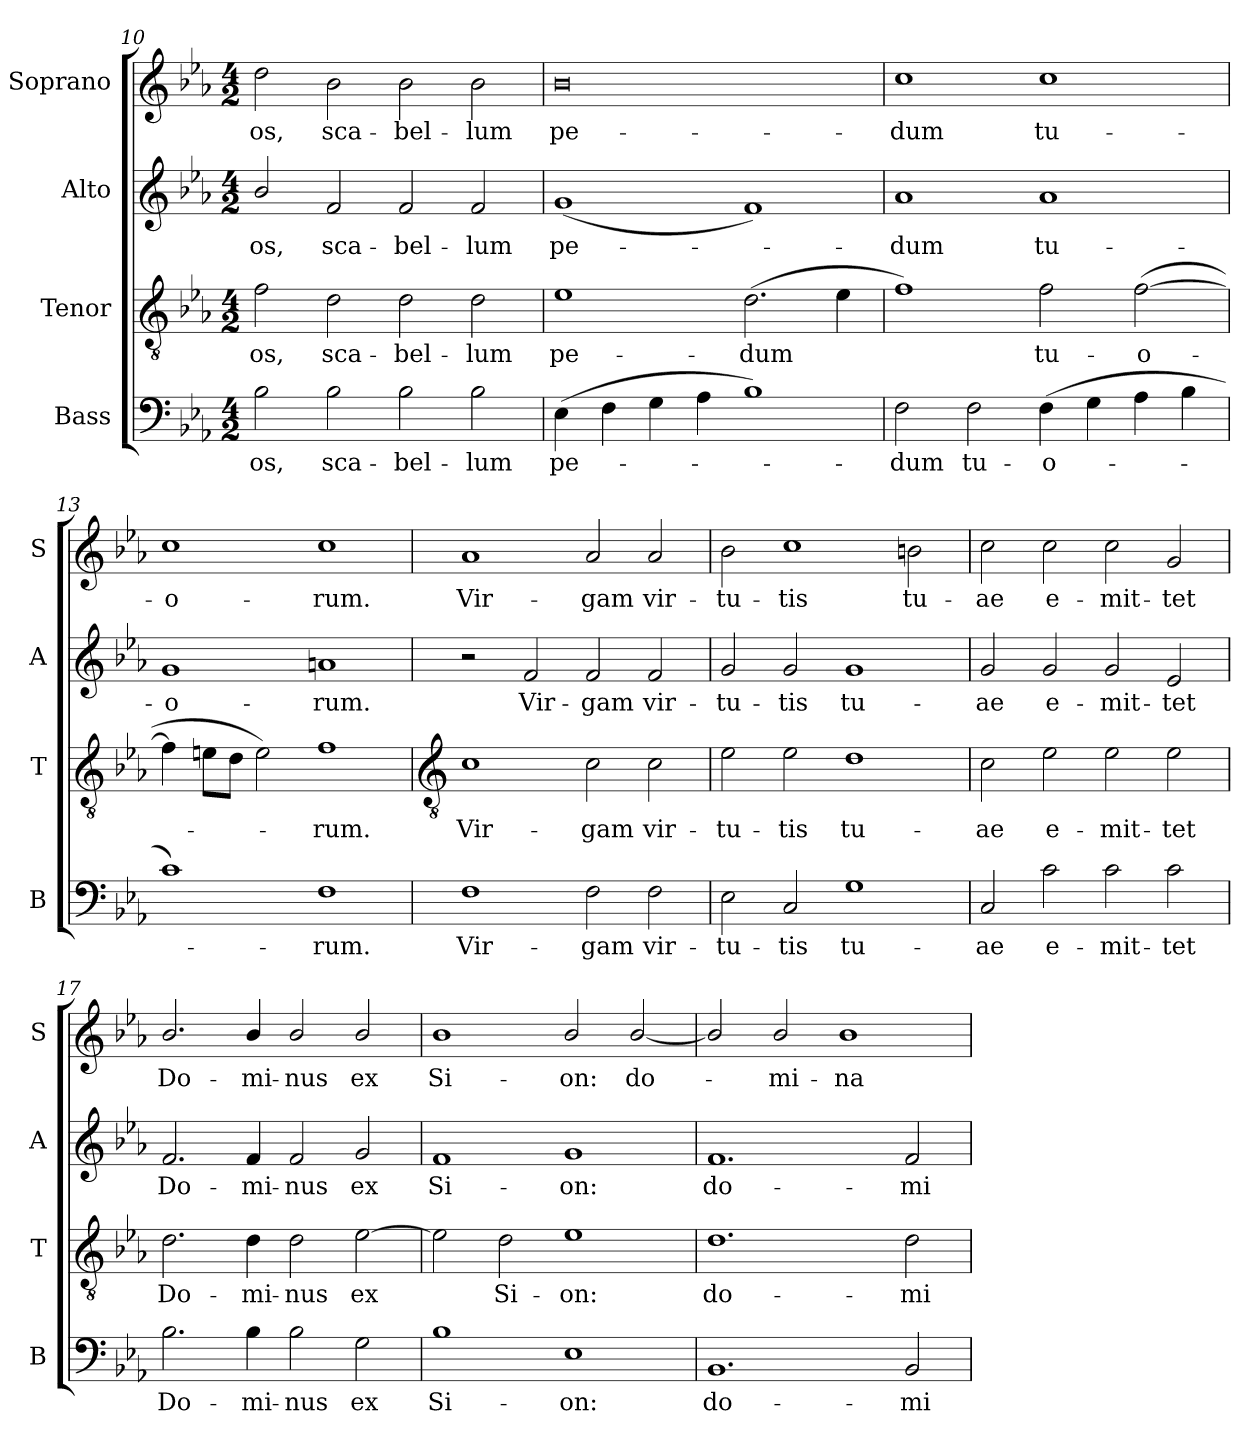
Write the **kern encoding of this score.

**kern	**text	**kern	**text	**kern	**text	**kern	**text
*part4	*part4	*part3	*part3	*part2	*part2	*part1	*part1
*staff4	*staff4	*staff3	*staff3	*staff2	*staff2	*staff1	*staff1
*I"Bass	*	*I"Tenor	*	*I"Alto	*	*I"Soprano	*
*I'B	*	*I'T	*	*I'A	*	*I'S	*
*clefF4	*	*clefGv2	*	*clefG2	*	*clefG2	*
*k[b-e-a-]	*	*k[b-e-a-]	*	*k[b-e-a-]	*	*k[b-e-a-]	*
*E-:	*	*E-:	*	*E-:	*	*E-:	*
*M4/2	*	*M4/2	*	*M4/2	*	*M4/2	*
=10	=10	=10	=10	=10	=10	=10	=10
!	!LO:LY:b	!	!LO:LY:b	!	!LO:LY:b	!	!LO:LY:b
2B-	-os,	2f	-os,	2b-/	os,	2dd	-os,
!	!LO:LY:b	!	!LO:LY:b	!	!LO:LY:b	!	!LO:LY:b
2B-	sca-	2d	sca-	2f	sca-	2b-	sca-
!	!LO:LY:b	!	!LO:LY:b	!	!LO:LY:b	!	!LO:LY:b
2B-	-bel-	2d	-bel-	2f	-bel-	2b-	-bel-
!	!LO:LY:b	!	!LO:LY:b	!	!LO:LY:b	!	!LO:LY:b
2B-	-lum	2d	-lum	2f	-lum	2b-	-lum
=11	=11	=11	=11	=11	=11	=11	=11
!	!LO:LY:b	!	!LO:LY:b	!	!LO:LY:b	!	!LO:LY:b
(>4E-	pe-	1e-	pe-	(<1g	pe-	0b-	pe-
4F	.	.	.	.	.	.	.
4G	.	.	.	.	.	.	.
4A-	.	.	.	.	.	.	.
!	!	!	!LO:LY:b	!	!	!	!
1B-)	.	(>2.d	-dum	1f)	.	.	.
.	.	4e-	.	.	.	.	.
=12	=12	=12	=12	=12	=12	=12	=12
!	!LO:LY:b	!	!	!	!LO:LY:b	!	!LO:LY:b
2F	dum	1f)	.	1a-	dum	1cc	-dum
!	!LO:LY:b	!	!	!	!	!	!
2F	tu-	.	.	.	.	.	.
!	!LO:LY:b	!	!LO:LY:b	!	!LO:LY:b	!	!LO:LY:b
(>4F	-o-	2f	tu-	1a-	tu-	1cc	tu-
4G	.	.	.	.	.	.	.
!	!	!	!LO:LY:b	!	!	!	!
4A-	.	(>[2f	-o-	.	.	.	.
4B-	.	.	.	.	.	.	.
=13	=13	=13	=13	=13	=13	=13	=13
!	!	!	!	!	!LO:LY:b	!	!LO:LY:b
1c)	.	4f]	.	1g	-o-	1cc	-o-
.	.	8enL	.	.	.	.	.
.	.	8dJ	.	.	.	.	.
.	.	2e)	.	.	.	.	.
!	!LO:LY:b	!	!LO:LY:b	!	!LO:LY:b	!	!LO:LY:b
1F	rum.	1f	rum.	1an	-rum.	1cc	-rum.
!!LO:LB:g=z
=14	=14	=14	=14	=14	=14	=14	=14
*	*	*clefGv2	*	*	*	*	*
!	!LO:LY:b	!	!LO:LY:b	!	!	!	!LO:LY:b
1F	Vir-	1c	Vir-	2r	.	1a-	Vir-
!	!	!	!	!	!LO:LY:b	!	!
.	.	.	.	2f	Vir-	.	.
!	!LO:LY:b	!	!LO:LY:b	!	!LO:LY:b	!	!LO:LY:b
2F	-gam	2c	-gam	2f	-gam	2a-	-gam
!	!LO:LY:b	!	!LO:LY:b	!	!LO:LY:b	!	!LO:LY:b
2F	vir-	2c	vir-	2f	vir-	2a-	vir-
=15	=15	=15	=15	=15	=15	=15	=15
!	!LO:LY:b	!	!LO:LY:b	!	!LO:LY:b	!	!LO:LY:b
2E-	-tu-	2e-	-tu-	2g	-tu-	2b-	-tu-
!	!LO:LY:b	!	!LO:LY:b	!	!LO:LY:b	!	!LO:LY:b
2C	-tis	2e-	-tis	2g	-tis	1cc	-tis
!	!LO:LY:b	!	!LO:LY:b	!	!LO:LY:b	!	!
1G	tu-	1d	tu-	1g	tu-	.	.
!	!	!	!	!	!	!	!LO:LY:b
.	.	.	.	.	.	2bn	tu-
=16	=16	=16	=16	=16	=16	=16	=16
!	!LO:LY:b	!	!LO:LY:b	!	!LO:LY:b	!	!LO:LY:b
2C	-ae	2c	-ae	2g	-ae	2cc	-ae
!	!LO:LY:b	!	!LO:LY:b	!	!LO:LY:b	!	!LO:LY:b
2c	e-	2e-	e-	2g	e-	2cc	e-
!	!LO:LY:b	!	!LO:LY:b	!	!LO:LY:b	!	!LO:LY:b
2c	-mit-	2e-	-mit-	2g	-mit-	2cc	-mit-
!	!LO:LY:b	!	!LO:LY:b	!	!LO:LY:b	!	!LO:LY:b
2c	-tet	2e-	-tet	2e-	-tet	2g	-tet
=17	=17	=17	=17	=17	=17	=17	=17
!	!LO:LY:b	!	!LO:LY:b	!	!LO:LY:b	!	!LO:LY:b
2.B-	Do-	2.d	Do-	2.f	Do-	2.b-/	Do-
!	!LO:LY:b	!	!LO:LY:b	!	!LO:LY:b	!	!LO:LY:b
4B-	-mi-	4d	-mi-	4f	-mi-	4b-/	-mi-
!	!LO:LY:b	!	!LO:LY:b	!	!LO:LY:b	!	!LO:LY:b
2B-	-nus	2d	-nus	2f	-nus	2b-/	-nus
!	!LO:LY:b	!	!LO:LY:b	!	!LO:LY:b	!	!LO:LY:b
2G	ex	[2e-	ex	2g	ex	2b-/	ex
=18	=18	=18	=18	=18	=18	=18	=18
!	!LO:LY:b	!	!	!	!LO:LY:b	!	!LO:LY:b
1B-	Si-	2e-]	.	1f	Si-	1b-	Si-
!	!	!	!LO:LY:b	!	!	!	!
.	.	2d	Si-	.	.	.	.
!	!LO:LY:b	!	!LO:LY:b	!	!LO:LY:b	!	!LO:LY:b
1E-	-on:	1e-	-on:	1g	-on:	2b-/	-on:
!	!	!	!	!	!	!	!LO:LY:b
.	.	.	.	.	.	[2b-/	do-
=19	=19	=19	=19	=19	=19	=19	=19
!	!LO:LY:b	!	!LO:LY:b	!	!LO:LY:b	!	!
1.BB-	do-	1.d	do-	1.f	do-	2b-/]	.
!	!	!	!	!	!	!	!LO:LY:b
.	.	.	.	.	.	2b-/	mi-
!	!	!	!	!	!	!	!LO:LY:b
.	.	.	.	.	.	1b-	-na-
!	!LO:LY:b	!	!LO:LY:b	!	!LO:LY:b	!	!
2BB-	-mi-	2d	-mi-	2f	-mi-	.	.
=	=	=	=	=	=	=	=
*-	*-	*-	*-	*-	*-	*-	*-
